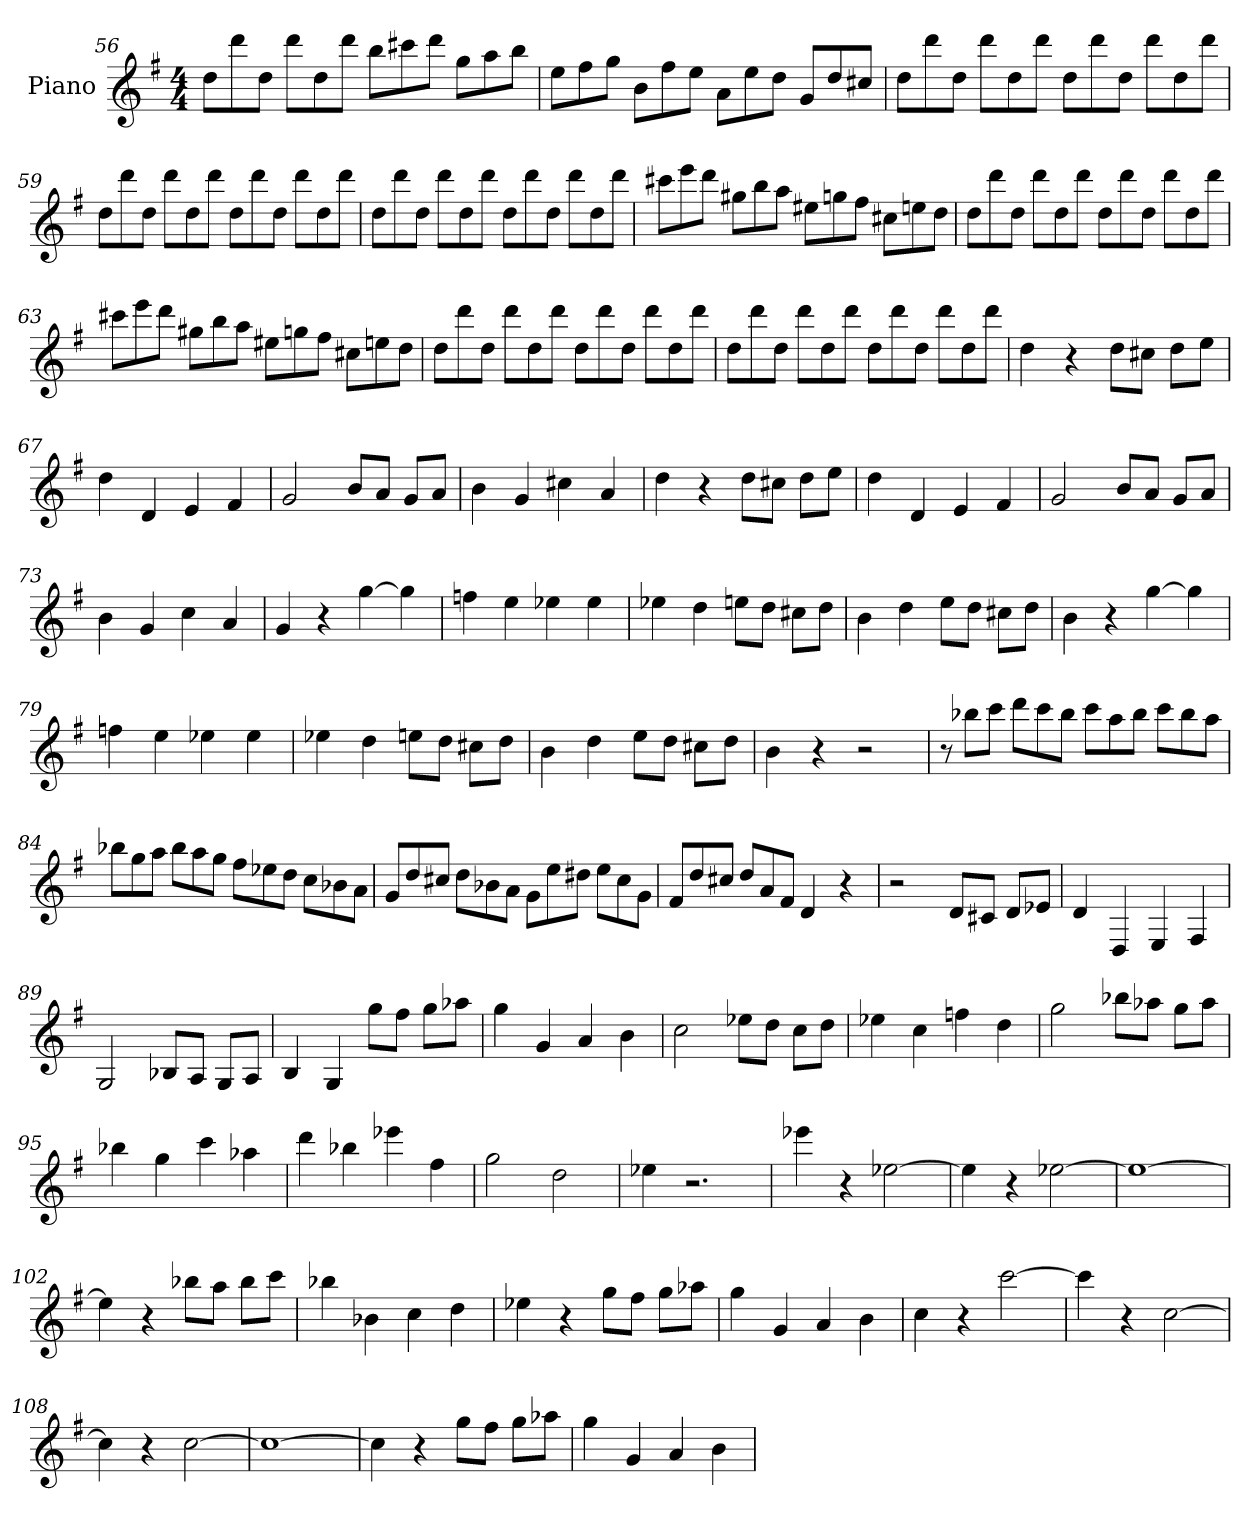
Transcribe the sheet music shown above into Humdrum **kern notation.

**kern
*part1
*staff1
*I"Piano
*I'Pno
*clefG2
*k[f#]
*G:
*M4/4
*Xtuplet
=56
12dd\L
12ddd\
12dd\J
12ddd\L
12dd\
12ddd\J
12bb\L
12ccc#X\
12ddd\J
12gg\L
12aa\
12bb\J
=57
12ee\L
12ff#\
12gg\J
12b\L
12ff#\
12ee\J
12a\L
12ee\
12dd\J
12g/L
12dd/
12cc#X/J
=58
12dd\L
12ddd\
12dd\J
12ddd\L
12dd\
12ddd\J
12dd\L
12ddd\
12dd\J
12ddd\L
12dd\
12ddd\J
=59
12dd\L
12ddd\
12dd\J
12ddd\L
12dd\
12ddd\J
12dd\L
12ddd\
12dd\J
12ddd\L
12dd\
12ddd\J
=60
12dd\L
12ddd\
12dd\J
12ddd\L
12dd\
12ddd\J
12dd\L
12ddd\
12dd\J
12ddd\L
12dd\
12ddd\J
=61
12ccc#X\L
12eee\
12ddd\J
12gg#X\L
12bb\
12aa\J
12ee#X\L
12ggn\
12ff#\J
12cc#X\L
12een\
12dd\J
=62
12dd\L
12ddd\
12dd\J
12ddd\L
12dd\
12ddd\J
12dd\L
12ddd\
12dd\J
12ddd\L
12dd\
12ddd\J
=63
12ccc#X\L
12eee\
12ddd\J
12gg#X\L
12bb\
12aa\J
12ee#X\L
12ggn\
12ff#\J
12cc#X\L
12een\
12dd\J
=64
12dd\L
12ddd\
12dd\J
12ddd\L
12dd\
12ddd\J
12dd\L
12ddd\
12dd\J
12ddd\L
12dd\
12ddd\J
=65
12dd\L
12ddd\
12dd\J
12ddd\L
12dd\
12ddd\J
12dd\L
12ddd\
12dd\J
12ddd\L
12dd\
12ddd\J
=66
4dd
4r
8dd\L
8cc#X\J
8dd\L
8ee\J
=67
4dd
4d
4e
4f#
=68
2g
8b/L
8a/J
8g/L
8a/J
=69
4b
4g
4cc#X
4a
=70
4dd
4r
8dd\L
8cc#X\J
8dd\L
8ee\J
=71
4dd
4d
4e
4f#
=72
2g
8b/L
8a/J
8g/L
8a/J
=73
4b
4g
4cc
4a
=74
4g
4r
[4gg
4gg]
=75
4ffn
4ee
4ee-X
4ee-
=76
4ee-X
4dd
8een\L
8dd\J
8cc#X\L
8dd\J
=77
4b
4dd
8ee\L
8dd\J
8cc#X\L
8dd\J
=78
4b
4r
[4gg
4gg]
=79
4ffn
4ee
4ee-X
4ee-
=80
4ee-X
4dd
8een\L
8dd\J
8cc#X\L
8dd\J
=81
4b
4dd
8ee\L
8dd\J
8cc#X\L
8dd\J
=82
4b
4r
2r
=83
12r
12bb-X\L
12ccc\J
12ddd\L
12ccc\
12bb-\J
12ccc\L
12aa\
12bb-\J
12ccc\L
12bb-\
12aa\J
=84
12bb-X\L
12gg\
12aa\J
12bb-\L
12aa\
12gg\J
12ff#\L
12ee-X\
12dd\J
12cc\L
12b-X\
12a\J
=85
12g/L
12dd/
12cc#X/J
12dd\L
12b-X\
12a\J
12g\L
12ee\
12dd#X\J
12ee\L
12cc#\
12g\J
=86
12f#/L
12dd/
12cc#X/J
12dd/L
12a/
12f#/J
4d
4r
=87
2r
8d/L
8c#X/J
8d/L
8e-X/J
=88
4d
4D
4E
4F#
=89
2G
8B-X/L
8A/J
8G/L
8A/J
=90
4B
4G
8gg\L
8ff#\J
8gg\L
8aa-X\J
=91
4gg
4g
4a
4b
=92
2cc
8ee-X\L
8dd\J
8cc\L
8dd\J
=93
4ee-X
4cc
4ffn
4dd
=94
2gg
8bb-X\L
8aa-X\J
8gg\L
8aa-\J
=95
4bb-X
4gg
4ccc
4aa-X
=96
4ddd
4bb-X
4eee-X
4ff#
=97
2gg
2dd
=98
4ee-X
2.r
=99
4eee-X
4r
[2ee-X
=100
4ee-]
4r
[2ee-X
=101
1ee-_
=102
4ee-]
4r
8bb-X\L
8aa\J
8bb-\L
8ccc\J
=103
4bb-X
4b-X
4cc
4dd
=104
4ee-X
4r
8gg\L
8ff#\J
8gg\L
8aa-X\J
=105
4gg
4g
4a
4b
=106
4cc
4r
[2ccc
=107
4ccc]
4r
[2cc
=108
4cc]
4r
[2cc
=109
1cc_
=110
4cc]
4r
8gg\L
8ff#\J
8gg\L
8aa-X\J
=111
4gg
4g
4a
4b
=
*-
